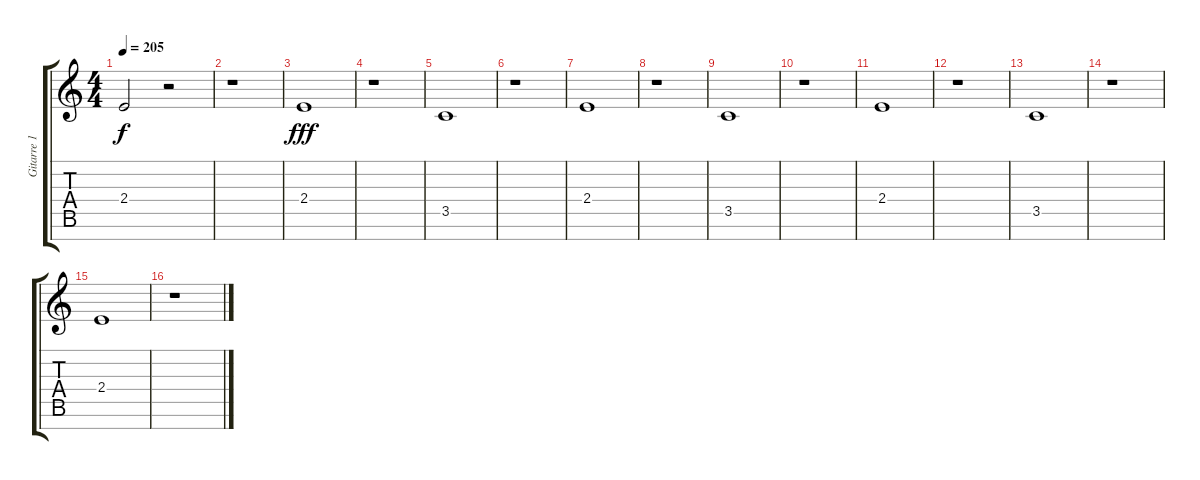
\track ("Gitarre 1 - Farin Urlaub" "Gitarre 1 ") {instrument distortionguitar}
\staff {score tabs}
\tuning (E4 B3 G3 D3 A2 E2 B1) {hide}
\ts (4 4)
\tempo 205
\clef g2
\ks c
2.4{t}.2{dy f} r.2 |
r.1 |
2.4.1{dy fff} |
r.1 |
3.5.1 |
r.1 |
2.4.1 |
r.1 |
3.5.1 |
r.1 |
2.4.1 |
r.1 |
3.5.1{volume 12} |
r.1 |
2.4.1{volume 10} |
r.1
